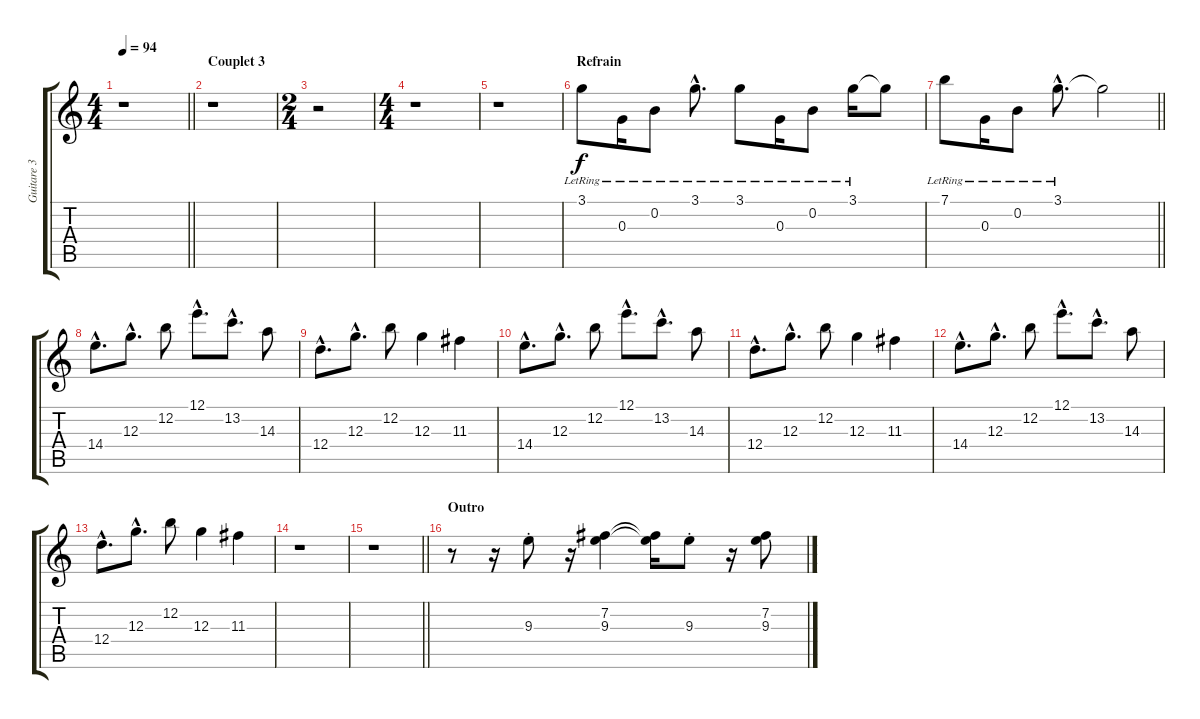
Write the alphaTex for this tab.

\track ("Guitare 3" "Guitare 3") {instrument electricguitarjazz}
\staff {score tabs}
\tuning (E4 B3 G3 D3 A2 E2) {hide}
\ts (4 4)
\tempo 94
\clef g2
\barLineRight lightlight
\ks c
r.1{dy f} |
\section ("" "Couplet 3")
r.1 |
\ts (2 4)
r.2 |
\ts (4 4)
r.1 |
r.1 |
\section ("" "Refrain")
3.1{lr}.8{volume 7 instrument electricguitarjazz} 0.3{lr}.16 0.2{lr}.8 3.1{hac lr}.8{d} 3.1{lr}.8 0.3{lr}.16 0.2{lr}.8 3.1{lr}.16 3.1{t}.8 |
\barLineRight lightlight
7.1{lr}.8 0.3{lr}.16 0.2{lr}.8 3.1{hac lr}.8{d} 3.1{t}.2 |
14.4{hac}.8{d volume 9 instrument electricguitarjazz} 12.3{hac}.8{d} 12.2.8 12.1{hac}.8{d} 13.2{hac}.8{d} 14.3.8 |
12.4{hac}.8{d} 12.3{hac}.8{d} 12.2.8 12.3.4 11.3.4 |
14.4{hac}.8{d} 12.3{hac}.8{d} 12.2.8 12.1{hac}.8{d} 13.2{hac}.8{d} 14.3.8 |
12.4{hac}.8{d} 12.3{hac}.8{d} 12.2.8 12.3.4 11.3.4 |
14.4{hac}.8{d} 12.3{hac}.8{d} 12.2.8 12.1{hac}.8{d} 13.2{hac}.8{d} 14.3.8 |
12.4{hac}.8{d} 12.3{hac}.8{d} 12.2.8 12.3.4 11.3.4 |
r.1 |
\barLineRight lightlight
r.1 |
\section ("" "Outro")
r.8{volume 9 instrument overdrivenguitar} r.16 9.3{st}.8 r.16 (7.2 9.3).4 (7.2{t} 9.3{t}).16 9.3{st}.8 r.16 (7.2 9.3).8
